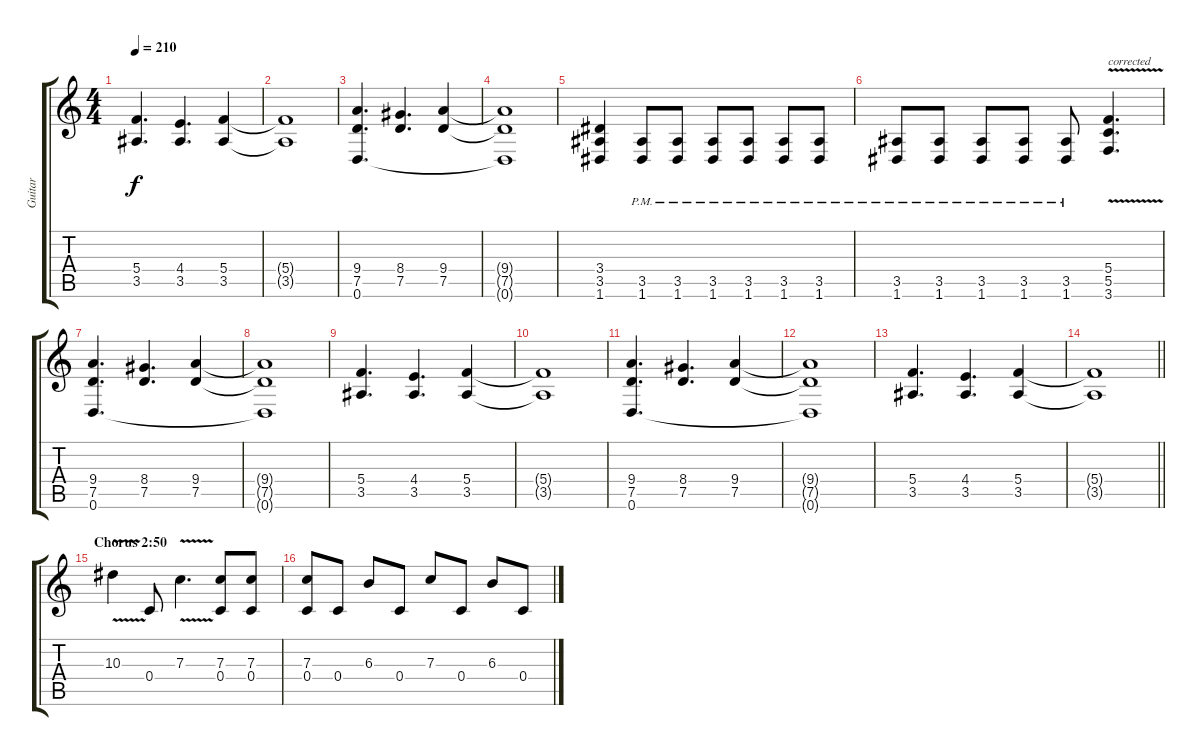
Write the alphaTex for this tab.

\track ("Guitar" "Guitar") {instrument distortionguitar}
\staff {score tabs}
\tuning (D4 A3 F3 C3 G2 D2) {hide}
\ts (4 4)
\tempo 210
\clef g2
\ks c
(5.4 3.5).4{d dy f} (4.4 3.5).4{d} (5.4 3.5).4 |
(5.4{t} 3.5{t}).1 |
(9.4 7.5 0.6).4{d} (8.4 7.5).4{d} (9.4 7.5).4 |
(9.4{t} 7.5{t} 0.6{t}).1 |
(3.4 3.5 1.6).4 (3.5{pm} 1.6{pm}).8 (3.5{pm} 1.6{pm}).8 (3.5{pm} 1.6{pm}).8 (3.5{pm} 1.6{pm}).8 (3.5{pm} 1.6{pm}).8 (3.5{pm} 1.6{pm}).8 |
(3.5{pm} 1.6{pm}).8 (3.5{pm} 1.6{pm}).8 (3.5{pm} 1.6{pm}).8 (3.5{pm} 1.6{pm}).8 (3.5{pm} 1.6{pm}).8 (5.4{v} 5.5{v} 3.6).4{d txt "corrected"} |
(9.4 7.5 0.6).4{d} (8.4 7.5).4{d} (9.4 7.5).4 |
(9.4{t} 7.5{t} 0.6{t}).1 |
(5.4 3.5).4{d} (4.4 3.5).4{d} (5.4 3.5).4 |
(5.4{t} 3.5{t}).1 |
(9.4 7.5 0.6).4{d} (8.4 7.5).4{d} (9.4 7.5).4 |
(9.4{t} 7.5{t} 0.6{t}).1 |
(5.4 3.5).4{d} (4.4 3.5).4{d} (5.4 3.5).4 |
\barLineRight lightlight
(5.4{t} 3.5{t}).1 |
\section ("" "Chorus 2:50")
10.3{v}.4 0.4.8 7.3{v}.4{d} (7.3 0.4).8 (7.3 0.4).8 |
(7.3 0.4).8 0.4.8 6.3.8 0.4.8 7.3.8 0.4.8 6.3.8 0.4.8
